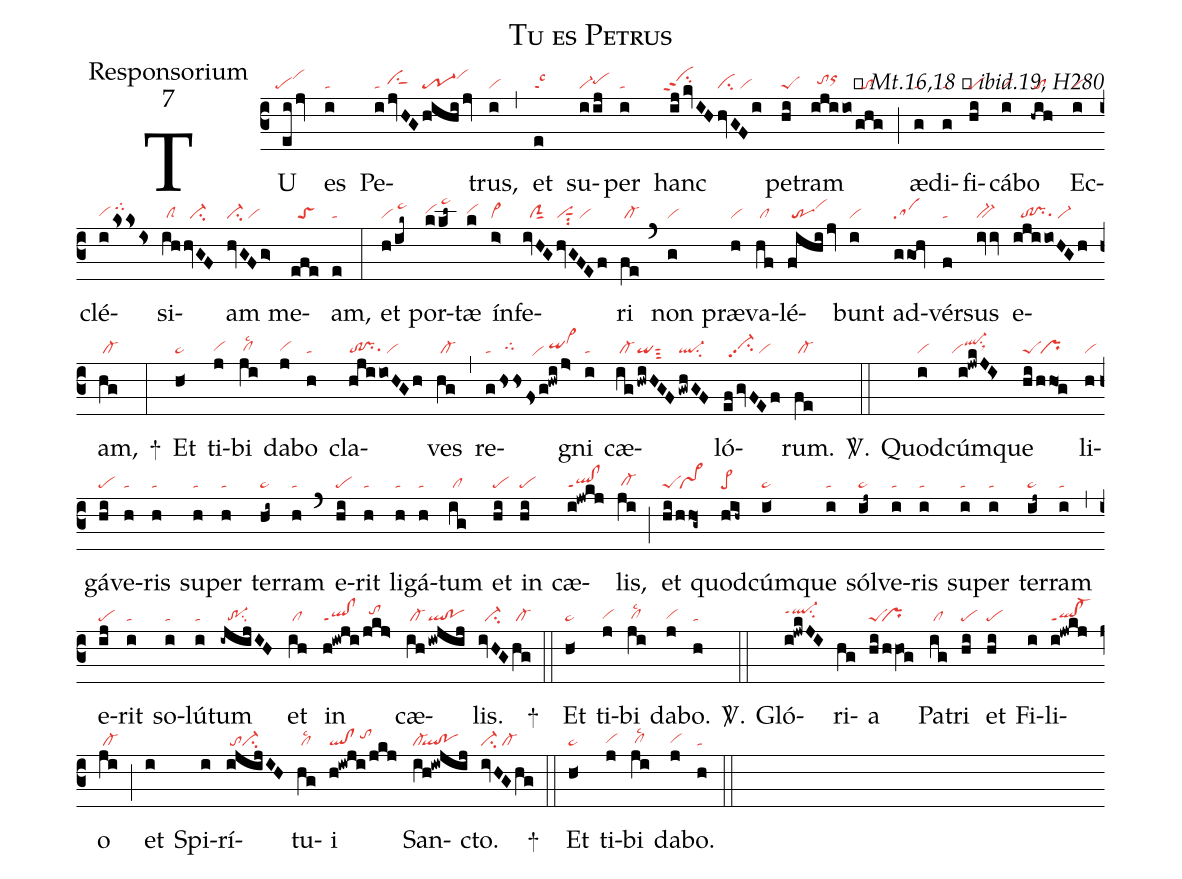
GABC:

name:Tu es Petrus;
office-part:Responsorium;
mode:7;
commentary:ꝶ Mt.16,18 ꝟ ibid.19; H280;
nabc-lines:1;
%%
(c3)
TU(ei/jv|``pevihj) es(i|ta) Pe(i|ta|jvHG|ciShh|hihijv|tr-1vihj)trus,(i|vi) (,)
et(e|talsc3) su(iij|vi-pehh)per(i|ta) hanc(ijkvIH|``vihippt2su2|hvGFi|visu2/vi) pe(hi|peS)tram(ijiio|//tohhorhi|/ghg|//to) (;)
æ(g|ta)di(g|ta)fi(hi|pe)cá(i|vi)bo(-hih|/to) Ec(i|vi)clé(ikssis|vihg/tghj)si(ih|/clS|hvGF|//ci-)am(hvGFg>|ci-/vi) me(efe|//toS)am,(e|ta) (:)
et(h/ik~|vi/pe~hj) por(kkl~|vihh/pe~hl)tæ(k|vihh) ín(i>|vi>)fe(ivHG|//ciG|hvGFEf|visut1su2/vi)ri(fe|/cl-) (`)
non(g|vi) præ(h|vi)va(hf|/cl)lé(fihijv|/trvihj)bunt(i|vi) ad(ggoh|sa)vér(f|ta)sus(ivv|bv-) e(ijiioHGh|//to!prsu1/vi-)am,(hg|/cl-) +(:)
Et(h<|pe~) ti(j|vihg)bi(ji|/clhglsc2) da(j|vihg)bo(h|ta) cla(hjiioHGh|to!prsu1/vi)ves(hg|/cl-) (,)
re(g|ta|hssfs|//tghh|g!hwi/j>|``vihe/qihhvi>hj)gni(i|ta) cæ(ig|/cl-|hwiHGF|qisut3|gwhGF|ql-su2)ló(efgvFEf|//vi-hhpp2su2/vi)rum.(fe|/cl-) <sp>V/</sp>.(::)
Quod(i|vi)cúm(i!jwkJI>|``viql-hisu1sux1)que(hi|peS|/hho1!g|/pr) li(h|vi)gá(hi|pe)ve(h|ta)ris(h|ta) su(h|ta)per(h|ta) ter(hi~|pe~)ram(h|ta) (`)
e(hi|pe)rit(h|ta) li(h|ta)gá(h|ta)tum(ig|/cl) et(hi|pe) in(hi|pe) cæ(i!jwkj|ql!clppt1)lis,(ji|/cl-hg) (;)
et(hi|peS|/hho1g~|/pr~) quod(hih~|pe>)cúm(i<|pe~)que(i|ta) sól(ij~|pe~)ve(i|ta)ris(i|ta) su(i|ta)per(i|ta) ter(ij~|pe~)ram(i|ta) (,)
e(ij|pe)rit(i|ta) so(i|ta)lú(i|ta)tum(-ijijIH|//tr-1su2) et(ih|/cl) in(h!iwji|ql!clppt1|/jkj>|//tohi) cæ(ih|/cl-|iwjij|ql!po)lis.(ivHG|//ci-|hg|/cl-) +(::)
Et(h<|pe~) ti(j|vihg)bi(ji|/clhglsc2) da(j|vihg)bo.(h|ta) <sp>V/</sp>.(::)
Gló(i!jwkJI|ql-hippt1su2)ri(hg)a(hi/hhVO!g|peS``pr)
Pa(ig|/cl)tri(hi|pe) et(hi|pe) Fi(i)li(i!jwkj|ql!cl-ppt1)o(ji|/cl-) (;)
et(i) Spi(i)rí(i!@jijIH|/toci-)tu(hg|/cllsc2)i(h!iwji/jkj|ql!cl/tohi)
San(ih!iw!@jij|cl-``ql!po)cto.(ivHGhg|ci-/cl-) +(::)
Et(h<|pe~) ti(j|vihg)bi(ji|/clhglsc2) da(j|vihg)bo.(h|ta) (::)
